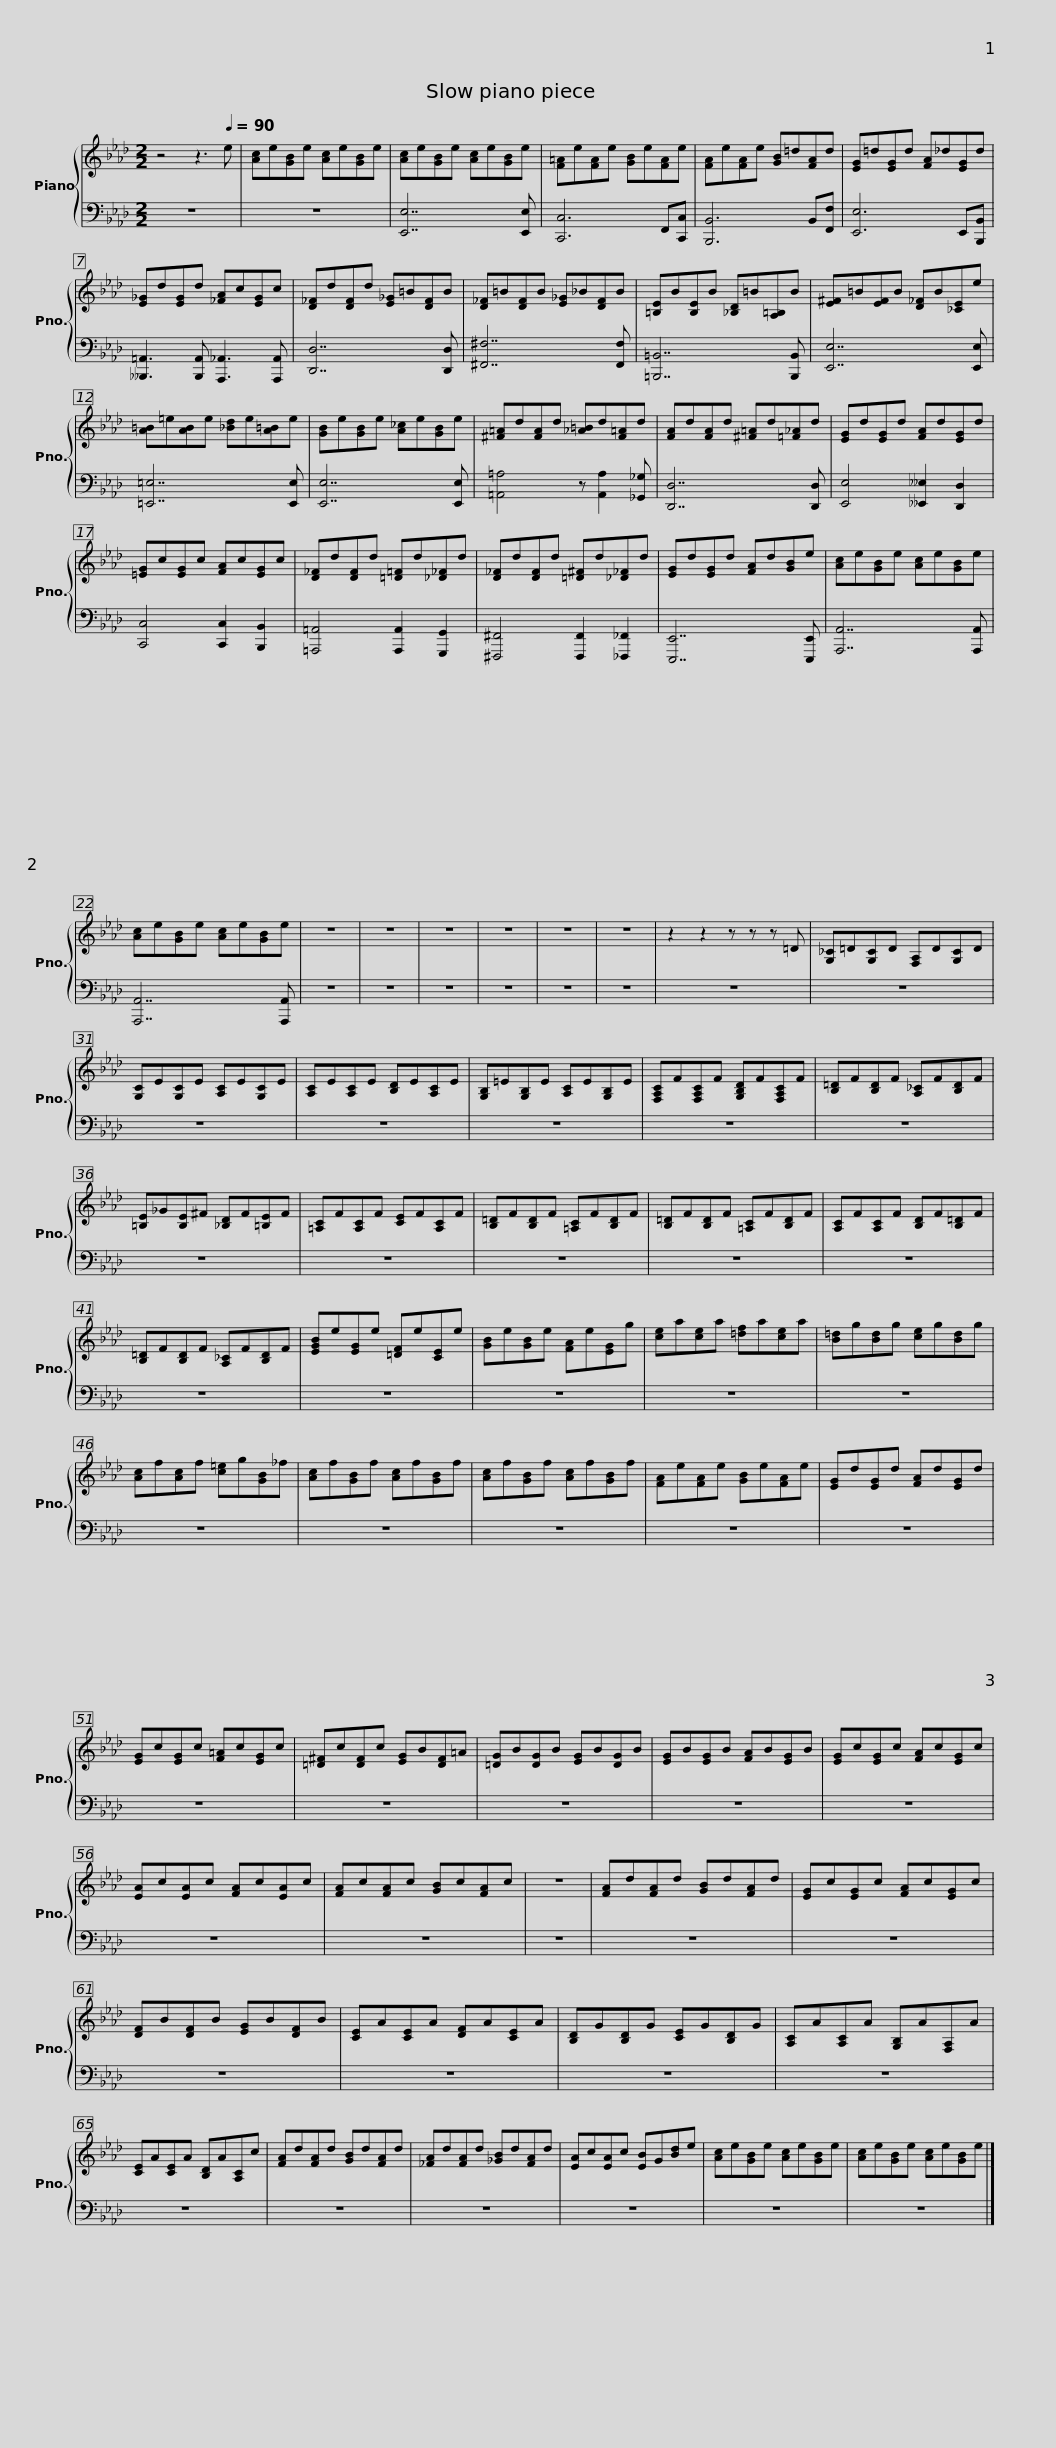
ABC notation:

X:1
%%score { 1 | 2 }
L:1/8
M:2/2
I:linebreak $
K:Ab
V:1 treble
V:2 bass
V:1
 z4 z3[Q:1/4=90] e |$ [Ac]e[GB]e [Ac]e[GB]e | [Ac]e[GB]e [Ac]e[GB]e | [F=A]e[FA]e [GB]e[FA]e | [FA]e[FA]e [GB]=d[FA]d | %5
 [EG]=d[EG]d [FA]_d[EG]d |$ [E_G]d[EG]d [_FA]c[EG]c | [D_F]d[DF]d [E_G]=B[DF]B | [D_F]=B[DF]B [E_G]_B[DF]B | [=B,E]B[B,E]B [_B,D]=B[A,=B,]B |$ %10
 [E^F]=B[EF]B [D_F]B[_CE]e | [A=B]=e[AB]e [_Bd]e[A=B]e | [GB]e[GB]e [A_c]e[GB]e |$ [^F=A]d[FA]d [_A=B]d[F=A]d |$ [FA]d[FA]d [^F=A]d[=F_A]d | %15
 [EG]d[EG]d [FA]d[EG]d | [=EG]c[EG]c [FA]c[EG]c | [D_F]d[DF]d [=D=F]d[_D_F]d |$ [D_F]d[DF]d [=D^F]d[_D_F]d | [EG]d[EG]d [FA]d[GB]e | %20
 [Ac]e[GB]e [Ac]e[GB]e | [Ac]e[GB]e [Ac]e[GB]e | z8 | z8 |$ z8 | %25
 z8 | z8 | z8 | z2 z2 z z z =D | [G,_C]=D[G,C]D [F,A,]D[G,C]D | %30
 [G,C]E[G,C]E [A,C]E[G,C]E | [A,C]E[A,C]E [B,D]E[A,C]E |$ [G,B,]=E[G,B,]E [A,C]E[G,B,]E | [F,A,C]F[F,A,C]F [G,B,D]F[F,A,C]F | [B,=D]F[B,D]F [A,_C]F[B,D]F | %35
 [=B,E]_G[B,E]^F [_B,D]F[=B,E]F |$ [=A,C]F[A,C]F [CE]F[A,C]F | [B,=D]F[B,D]F [=A,C]F[B,D]F | [B,=D]F[B,D]F [=A,C]F[B,D]F | [A,C]F[A,C]F [B,D]F[B,=D]F |$ %40
 [B,=D]F[B,D]F [A,_C]F[B,D]F | [EGB]e[EG]e [=DF]e[CE]e | [GB]e[GB]e [FA]e[EG]g | [ce]a[ce]a [=df]a[ce]a | [B=d]g[Bd]g [ce]g[Bd]g |$ %45
 [Ac]f[Ac]f [c=e]g[GB]_f | [Ac]f[GB]f [Ac]f[GB]f | [Ac]f[GB]f [Ac]f[GB]f | [FA]e[FA]e [GB]e[FA]e | [EG]d[EG]d [FA]d[EG]d |$ %50
 [EG]c[EG]c [F=A]c[EG]c | [=D^F]c[DF]c [EG]B[DF]=A | [=DG]B[DG]B [EG]B[DG]B | [EG]B[EG]B [FA]B[EG]B | [EG]c[EG]c [FA]c[EG]c |$ %55
 [EA]c[EA]c [FA]c[EA]c | [FA]c[FA]c [GB]c[FA]c | z8 | [FA]d[FA]d [GB]d[FA]d | [EG]c[EG]c [FA]c[EG]c | %60
 [DF]B[DF]B [EG]B[DF]B |$ [CE]A[CE]A [DF]A[CE]A | [B,D]G[B,D]G [CE]G[B,D]G | [A,C]A[A,C]A [G,B,]A[F,A,]A | [CE]A[CE]A [B,D]A[A,C]c | %65
 [FA]d[FA]d [GB]d[FA]d |$ [_FA]d[FA]d [_GB]d[FA]d | [EA]c[EA]c [EB]G[Bd]e | [Ac]e[GB]e [Ac]e[GB]e | [Ac]e[GB]e [Ac]e[GB]e |] %70
V:2
 z8 |$ z8 | [E,,E,]7 [E,,E,] | [C,,C,]6 F,,[C,,C,] | [B,,,B,,]6 B,,[F,,F,] | %5
 [E,,E,]6 E,,[B,,,B,,] |$ [__B,,,=A,,]3 [B,,,A,,] [A,,,_A,,]3 [A,,,A,,] | [D,,D,]7 [D,,D,] | [^F,,^F,]7 [F,,F,] | [=B,,,=B,,]7 [B,,,B,,] |$ %10
 [E,,E,]7 [E,,E,] | [=E,,=E,]7 [E,,E,] | [E,,E,]7 [E,,E,] |$ [=A,,=A,]4 z [A,,A,]2 [_G,,_G,] |$ [D,,D,]7 [D,,D,] | %15
 [E,,E,]4 [__E,,__E,]2 [D,,D,]2 | [C,,C,]4 [C,,C,]2 [B,,,B,,]2 | [=A,,,=A,,]4 [A,,,A,,]2 [G,,,G,,]2 |$ [^F,,,^F,,]4 [F,,,F,,]2 [_F,,,_F,,]2 | [E,,,E,,]7 [E,,,E,,] | %20
 [A,,,A,,]7 [A,,,A,,] | [A,,,A,,]7 [A,,,A,,] | z8 | z8 |$ z8 | %25
 z8 | z8 | z8 | z8 | z8 | %30
 z8 | z8 |$ z8 | z8 | z8 | %35
 z8 |$ z8 | z8 | z8 | z8 |$ %40
 z8 | z8 | z8 | z8 | z8 |$ %45
 z8 | z8 | z8 | z8 | z8 |$ %50
 z8 | z8 | z8 | z8 | z8 |$ %55
 z8 | z8 | z8 | z8 | z8 | %60
 z8 |$ z8 | z8 | z8 | z8 | %65
 z8 |$ z8 | z8 | z8 | z8 |] %70
